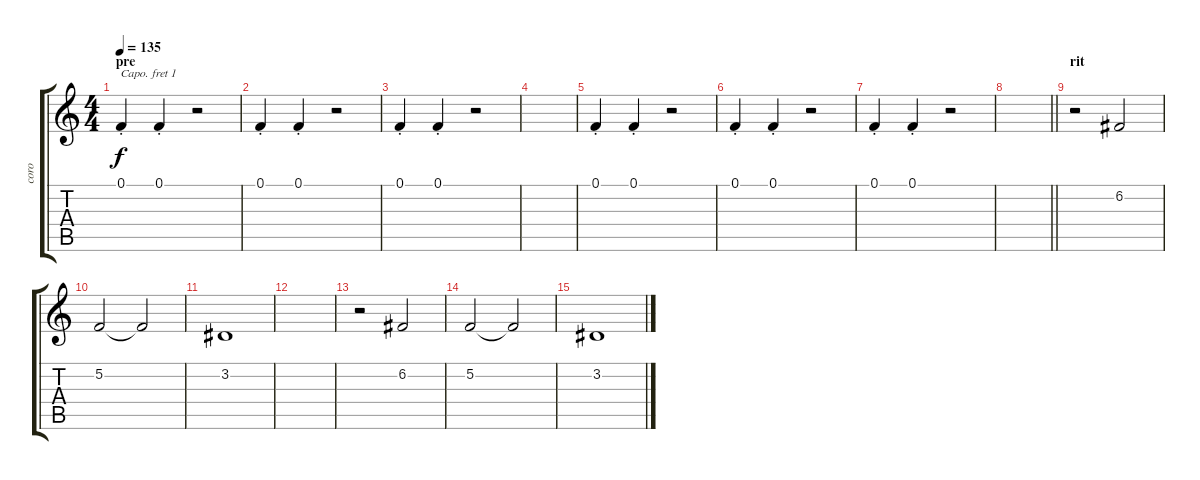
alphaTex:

\track ("coro" "coro") {instrument tenorsax}
\staff {score tabs}
\capo 1
\tuning (E4 B3 G3 D3 A2 E2) {hide}
\ts (4 4)
\section ("" "pre")
\tempo 135
\clef g2
\ks c
0.1{st}.4{dy f} 0.1{st}.4 r.2 |
0.1{st}.4 0.1{st}.4 r.2 |
0.1{st}.4 0.1{st}.4 r.2 |
|
0.1{st}.4 0.1{st}.4 r.2 |
0.1{st}.4 0.1{st}.4 r.2 |
0.1{st}.4 0.1{st}.4 r.2 |
\barLineRight lightlight
|
\section ("" "rit")
r.2 6.2.2 |
5.2.2 5.2{t}.2 |
3.2.1 |
|
r.2 6.2.2 |
5.2.2 5.2{t}.2 |
3.2.1
